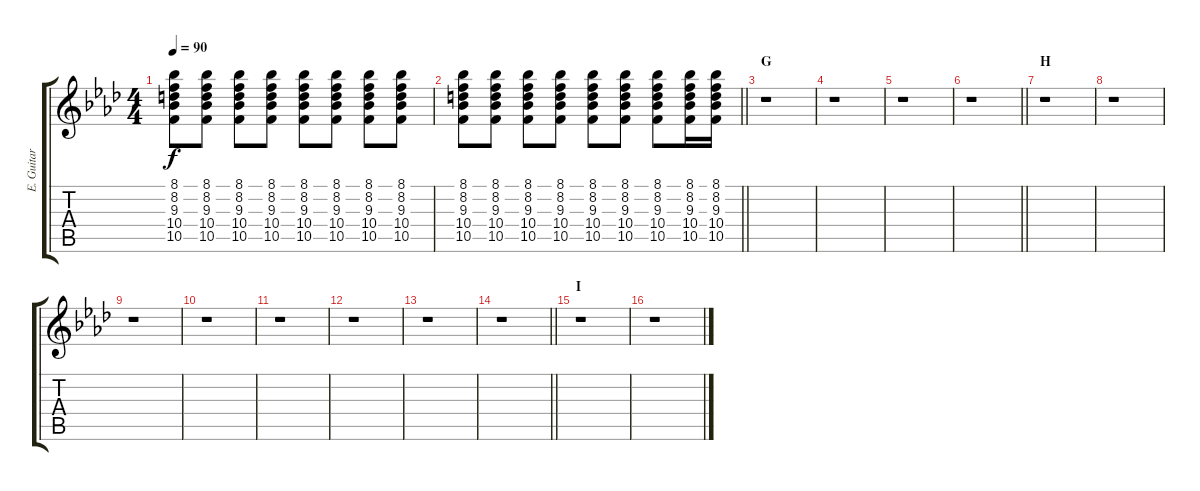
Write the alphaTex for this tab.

\track ("E. Guitar II" "E. Guitar ") {instrument overdrivenguitar}
\staff {score tabs}
\tuning (D4 A3 F3 C3 G2 D2) {hide}
\ts (4 4)
\tempo 90
\clef g2
\ks ab
(8.1 8.2 9.3 10.4 10.5).8{dy f} (8.1 8.2 9.3 10.4 10.5).8 (8.1 8.2 9.3 10.4 10.5).8 (8.1 8.2 9.3 10.4 10.5).8 (8.1 8.2 9.3 10.4 10.5).8 (8.1 8.2 9.3 10.4 10.5).8 (8.1 8.2 9.3 10.4 10.5).8 (8.1 8.2 9.3 10.4 10.5).8 |
\barLineRight lightlight
(8.1 8.2 9.3 10.4 10.5).8 (8.1 8.2 9.3 10.4 10.5).8 (8.1 8.2 9.3 10.4 10.5).8 (8.1 8.2 9.3 10.4 10.5).8 (8.1 8.2 9.3 10.4 10.5).8 (8.1 8.2 9.3 10.4 10.5).8 (8.1 8.2 9.3 10.4 10.5).8 (8.1 8.2 9.3 10.4 10.5).16 (8.1 8.2 9.3 10.4 10.5).16 |
\section ("" "G")
r.1 |
r.1 |
r.1 |
\barLineRight lightlight
r.1 |
\section ("" "H")
r.1 |
r.1 |
r.1 |
r.1 |
r.1 |
r.1 |
r.1 |
\barLineRight lightlight
r.1 |
\section ("" "I")
r.1 |
r.1
